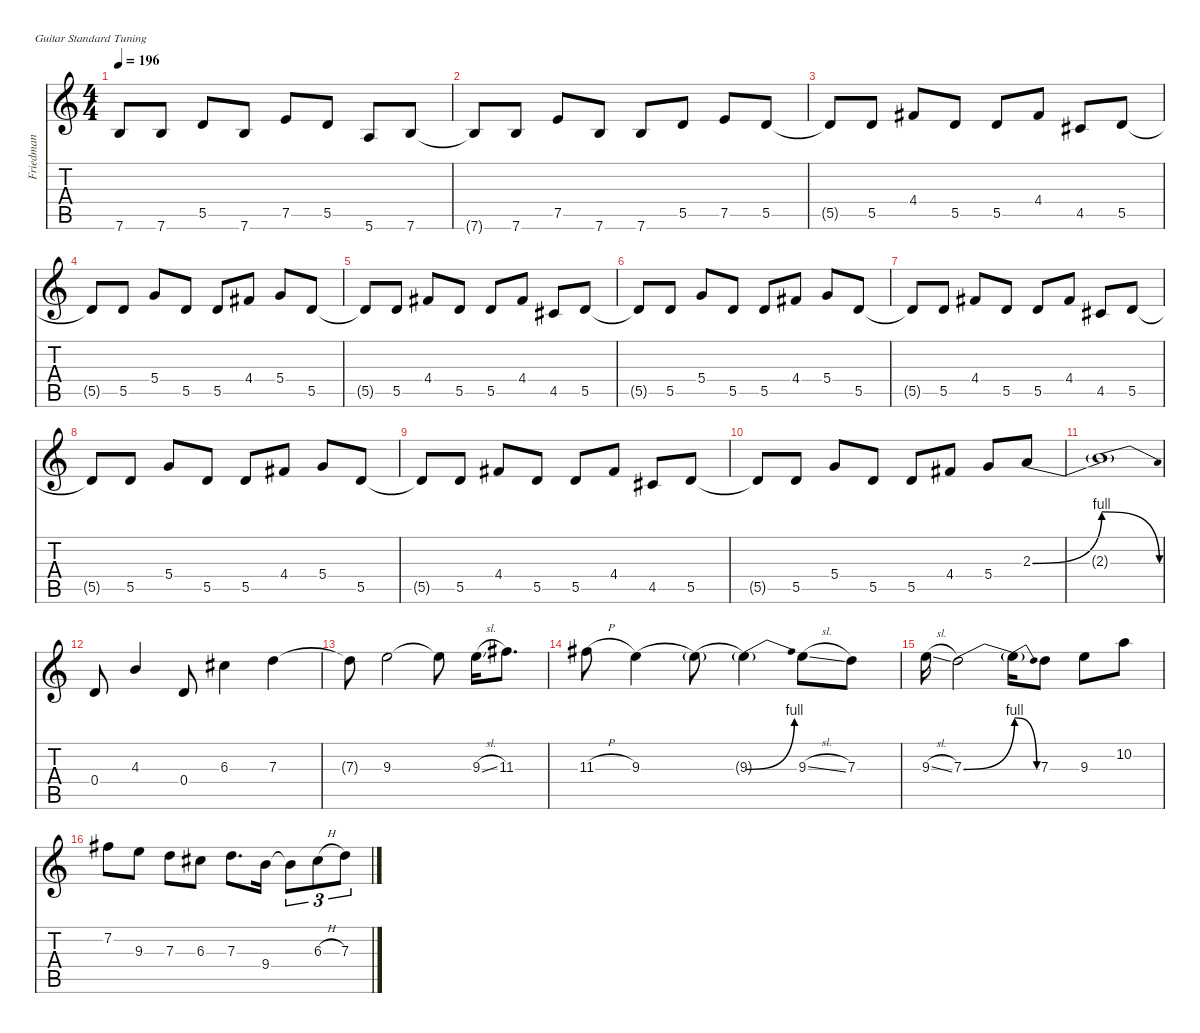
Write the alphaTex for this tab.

\defaultSystemsLayout 4
\hideDynamics
\bracketExtendMode nobrackets
\firstSystemTrackNameMode fullname
\otherSystemsTrackNameOrientation horizontal
\track ("Friedman" "od.guit.") {mute instrument overdrivenguitar}
\staff {score tabs}
\tuning (E4 B3 G3 D3 A2 E2)
\ts (4 4)
\tempo 196
\clef g2
\ks c
7.6{t}.8{dy f beam Up} 7.6.8{beam Up} 5.5.8{beam Up} 7.6.8{beam Up} 7.5.8{beam Up} 5.5.8{beam Up} 5.6.8{beam Up} 7.6.8{beam Up} |
7.6{t}.8{beam Up} 7.6.8{beam Up} 7.5.8{beam Up} 7.6.8{beam Up} 7.6.8{beam Up} 5.5.8{beam Up} 7.5.8{beam Up} 5.5.8{beam Up} |
5.5{t}.8{beam Up} 5.5.8{beam Up} 4.4{acc #}.8{beam Up} 5.5.8{beam Up} 5.5.8{beam Up} 4.4{acc #}.8{beam Up} 4.5{acc #}.8{beam Up} 5.5.8{beam Up} |
5.5{t}.8{beam Up} 5.5.8{beam Up} 5.4.8{beam Up} 5.5.8{beam Up} 5.5.8{beam Up} 4.4{acc #}.8{beam Up} 5.4.8{beam Up} 5.5.8{beam Up} |
5.5{t}.8{beam Up} 5.5.8{beam Up} 4.4{acc #}.8{beam Up} 5.5.8{beam Up} 5.5.8{beam Up} 4.4{acc #}.8{beam Up} 4.5{acc #}.8{beam Up} 5.5.8{beam Up} |
5.5{t}.8{beam Up} 5.5.8{beam Up} 5.4.8{beam Up} 5.5.8{beam Up} 5.5.8{beam Up} 4.4{acc #}.8{beam Up} 5.4.8{beam Up} 5.5.8{beam Up} |
5.5{t}.8{beam Up} 5.5.8{beam Up} 4.4{acc #}.8{beam Up} 5.5.8{beam Up} 5.5.8{beam Up} 4.4{acc #}.8{beam Up} 4.5{acc #}.8{beam Up} 5.5.8{beam Up} |
5.5{t}.8{beam Up} 5.5.8{beam Up} 5.4.8{beam Up} 5.5.8{beam Up} 5.5.8{beam Up} 4.4{acc #}.8{beam Up} 5.4.8{beam Up} 5.5.8{beam Up} |
5.5{t}.8{beam Up} 5.5.8{beam Up} 4.4{acc #}.8{beam Up} 5.5.8{beam Up} 5.5.8{beam Up} 4.4{acc #}.8{beam Up} 4.5{acc #}.8{beam Up} 5.5.8{beam Up} |
5.5{t}.8{instrument distortionguitar beam Up} 5.5.8{beam Up} 5.4.8{beam Up} 5.5.8{beam Up} 5.5.8{beam Up} 4.4{acc #}.8{beam Up} 5.4.8{beam Up} 2.3{be (bend 0 0 60 4)}.8{beam Up} |
2.3{be (release 0 4 60 0) t}.1{beam Down} |
0.4.8{beam Up} 4.3.4{beam Up} 0.4.8{beam Up} 6.3{acc #}.4{beam Down} 7.3.4{beam Down} |
7.3{t}.8{beam Down} 9.3.2{beam Down} 9.3{t}.8{beam Down} 9.3{sl}.16{beam Down} 11.3{acc #}.8{d beam Down} |
11.3{h acc #}.8{beam Down} 9.3{be (hold 0 0 60 0)}.4{beam Down} 9.3{be (hold 0 0 60 0) t}.8{beam Down} 9.3{be (bend 0 0 60 4) t}.4{beam Down} 9.3{sl}.8{beam Down} 7.3.8{beam Down} |
9.3{sl}.16{beam Down} 7.3{be (bend 0 0 60 4)}.2{beam Down} 7.3{be (release 0 4 60 0) t}.16{beam Down} 7.3.8{beam Down} 9.3.8{beam Down} 10.2.8{beam Down} |
7.2{acc #}.8{beam Down} 9.3.8{beam Down} 7.3.8{beam Down} 6.3{acc #}.8{beam Down} 7.3.8{d beam Down} 9.4.16{beam Down} 9.4{t}.8{tu (3 2) beam Down} 6.3{h acc #}.8{tu (3 2) beam Down} 7.3.8{tu (3 2) beam Down}
